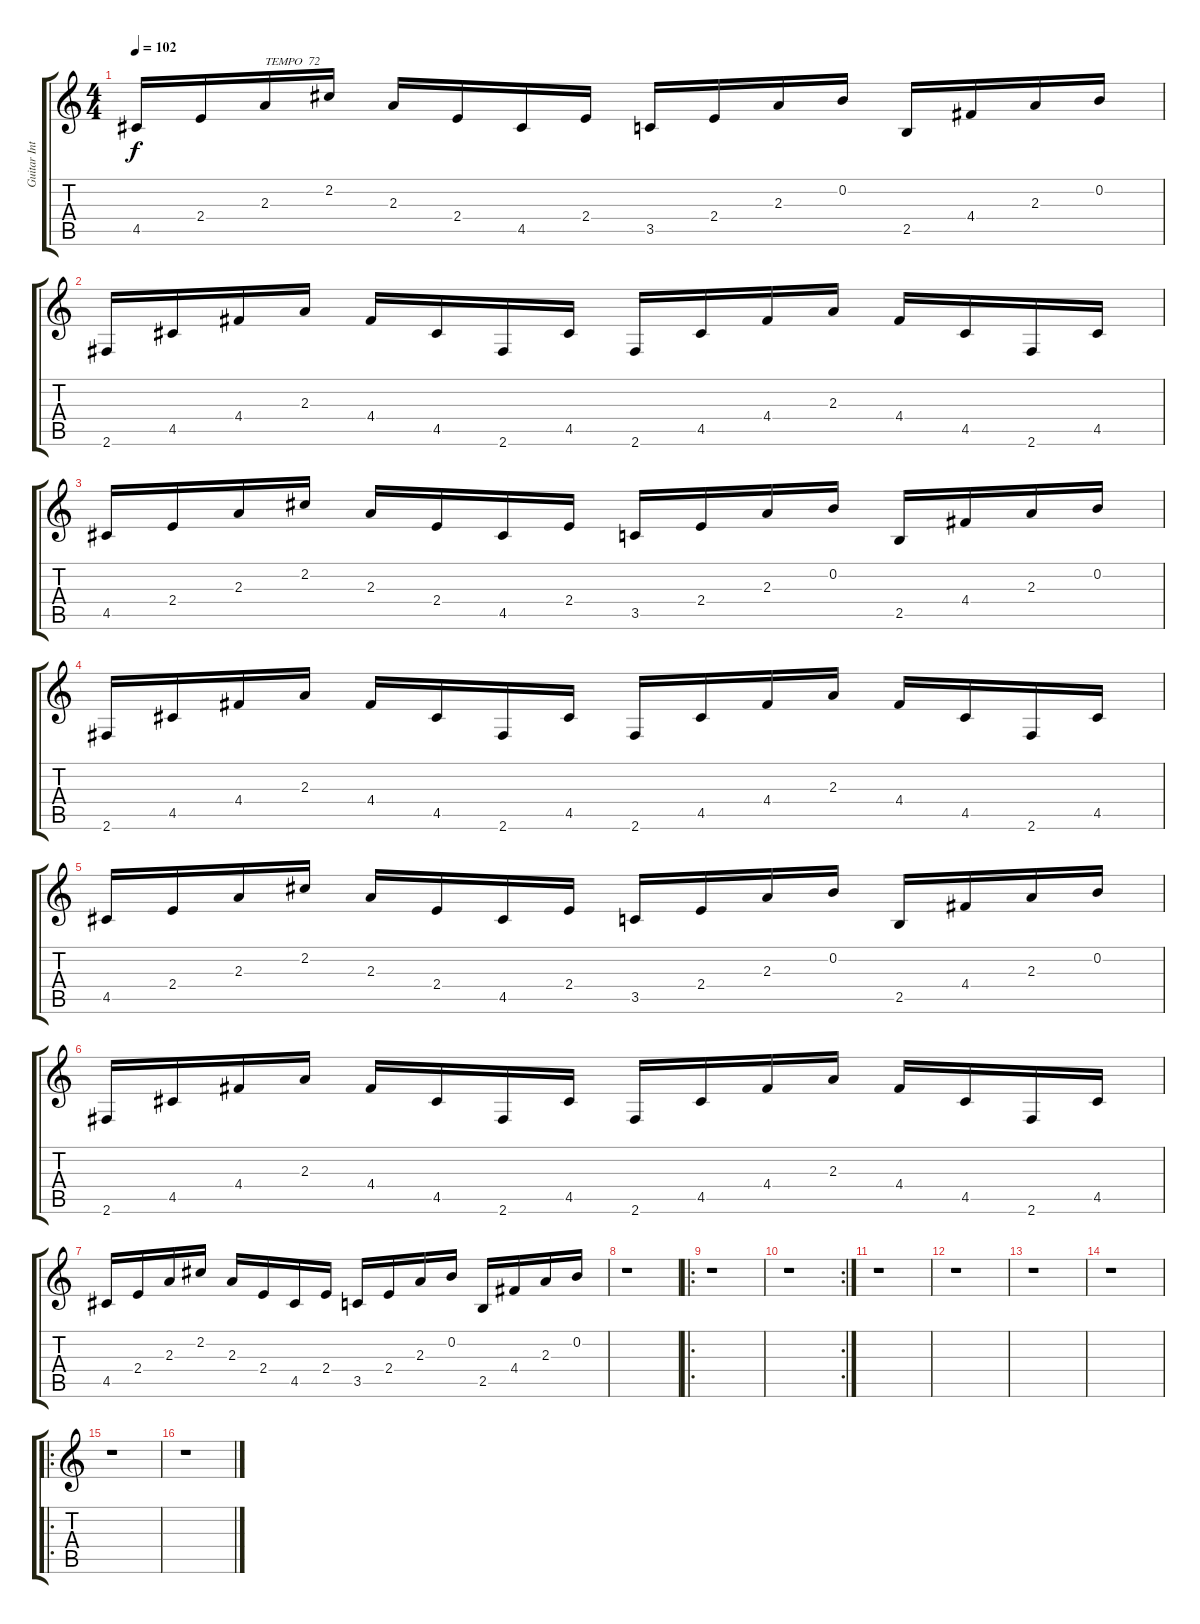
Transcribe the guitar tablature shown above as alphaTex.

\track ("Guitar Intro" "Guitar Int") {instrument acousticguitarnylon}
\staff {score tabs}
\tuning (E4 B3 G3 D3 A2 E2) {hide}
\ts (4 4)
\tempo 102
\clef g2
\ks c
4.5.16{dy f instrument acousticguitarnylon} 2.4.16 2.3.16{txt "TEMPO  72"} 2.2.16 2.3.16 2.4.16 4.5.16 2.4.16 3.5.16 2.4.16 2.3.16 0.2.16 2.5.16 4.4.16 2.3.16 0.2.16 |
2.6.16 4.5.16 4.4.16 2.3.16 4.4.16 4.5.16 2.6.16 4.5.16 2.6.16 4.5.16 4.4.16 2.3.16 4.4.16 4.5.16 2.6.16 4.5.16 |
4.5.16 2.4.16 2.3.16 2.2.16 2.3.16 2.4.16 4.5.16 2.4.16 3.5.16 2.4.16 2.3.16 0.2.16 2.5.16 4.4.16 2.3.16 0.2.16 |
2.6.16 4.5.16 4.4.16 2.3.16 4.4.16 4.5.16 2.6.16 4.5.16 2.6.16 4.5.16 4.4.16 2.3.16 4.4.16 4.5.16 2.6.16 4.5.16 |
4.5.16 2.4.16 2.3.16 2.2.16 2.3.16 2.4.16 4.5.16 2.4.16 3.5.16 2.4.16 2.3.16 0.2.16 2.5.16 4.4.16 2.3.16 0.2.16 |
2.6.16 4.5.16 4.4.16 2.3.16 4.4.16 4.5.16 2.6.16 4.5.16 2.6.16 4.5.16 4.4.16 2.3.16 4.4.16 4.5.16 2.6.16 4.5.16 |
4.5.16 2.4.16 2.3.16 2.2.16 2.3.16 2.4.16 4.5.16 2.4.16 3.5.16 2.4.16 2.3.16 0.2.16 2.5.16 4.4.16 2.3.16 0.2.16 |
r.1 |
\ro
r.1 |
\rc 2
r.1 |
r.1 |
r.1 |
r.1 |
r.1 |
\ro
r.1 |
r.1
